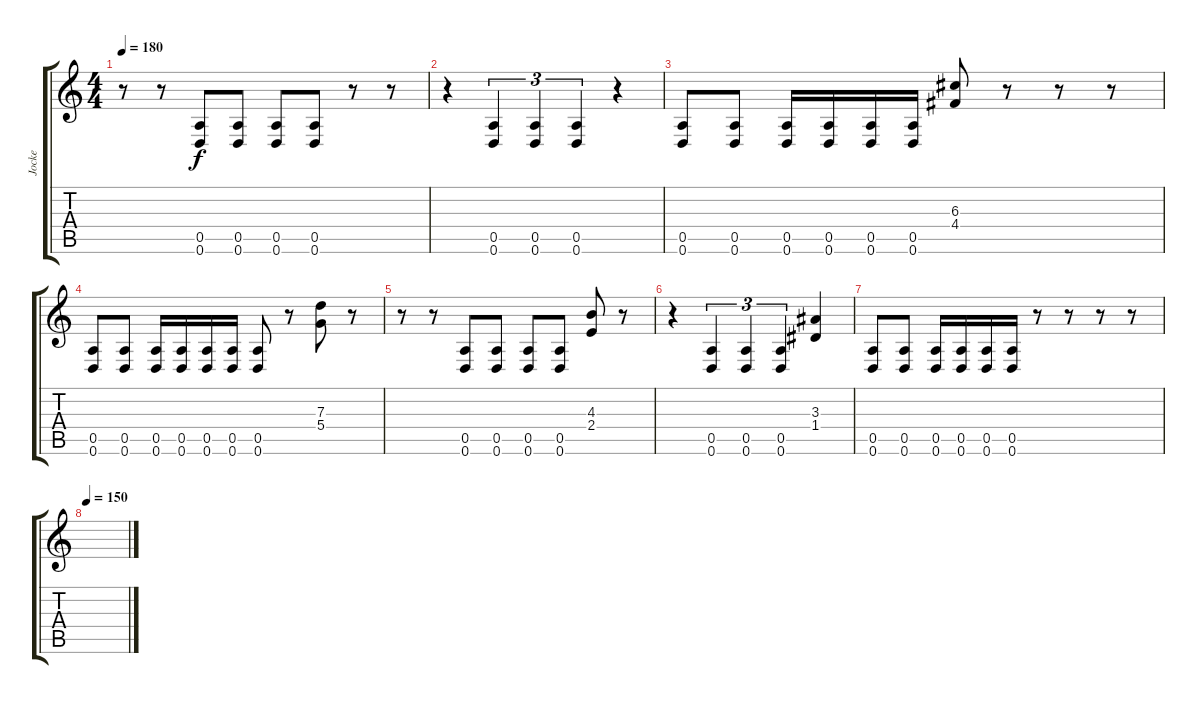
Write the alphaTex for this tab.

\track ("Jocke" "Jocke") {instrument distortionguitar}
\staff {score tabs}
\tuning (E4 B3 G3 D3 A2 D2) {hide}
\ts (4 4)
\tempo 180
\clef g2
\ks c
r.8{dy f} r.8 (0.5 0.6).8 (0.5 0.6).8 (0.5 0.6).8 (0.5 0.6).8 r.8 r.8 |
r.4 (0.5 0.6).4{tu (3 2)} (0.5 0.6).4{tu (3 2)} (0.5 0.6).4{tu (3 2)} r.4 |
(0.5 0.6).8 (0.5 0.6).8 (0.5 0.6).16 (0.5 0.6).16 (0.5 0.6).16 (0.5 0.6).16 (6.3 4.4).8 r.8 r.8 r.8 |
(0.5 0.6).8 (0.5 0.6).8 (0.5 0.6).16 (0.5 0.6).16 (0.5 0.6).16 (0.5 0.6).16 (0.5 0.6).8 r.8 (7.3 5.4).8 r.8 |
r.8 r.8 (0.5 0.6).8 (0.5 0.6).8 (0.5 0.6).8 (0.5 0.6).8 (4.3 2.4).8 r.8 |
r.4 (0.5 0.6).4{tu (3 2)} (0.5 0.6).4{tu (3 2)} (0.5 0.6).4{tu (3 2)} (3.3 1.4).4 |
(0.5 0.6).8 (0.5 0.6).8 (0.5 0.6).16 (0.5 0.6).16 (0.5 0.6).16 (0.5 0.6).16 r.8 r.8 r.8 r.8 |
\tempo 150
